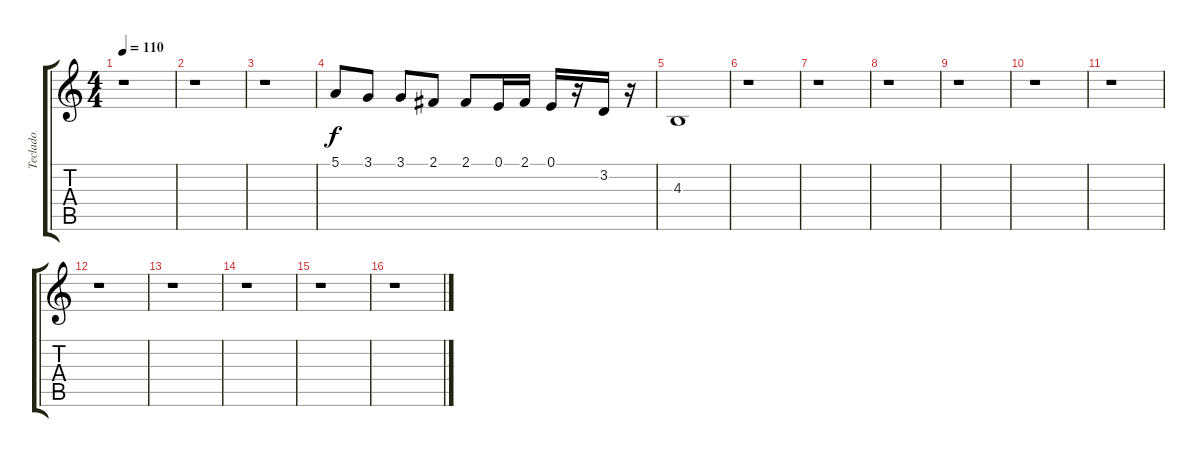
\track ("Teclado" "Teclado") {instrument stringensemble1}
\staff {score tabs}
\tuning (E4 B3 G3 D3 A2 E2) {hide}
\ts (4 4)
\tempo 110
\clef g2
\ks c
r.1{dy f} |
r.1 |
r.1 |
5.1.8 3.1.8 3.1.8 2.1.8 2.1.8 0.1.16 2.1.16 0.1.16 r.16 3.2.16 r.16 |
4.3.1 |
r.1 |
r.1 |
r.1 |
r.1 |
r.1 |
r.1 |
r.1 |
r.1 |
r.1 |
r.1 |
r.1
